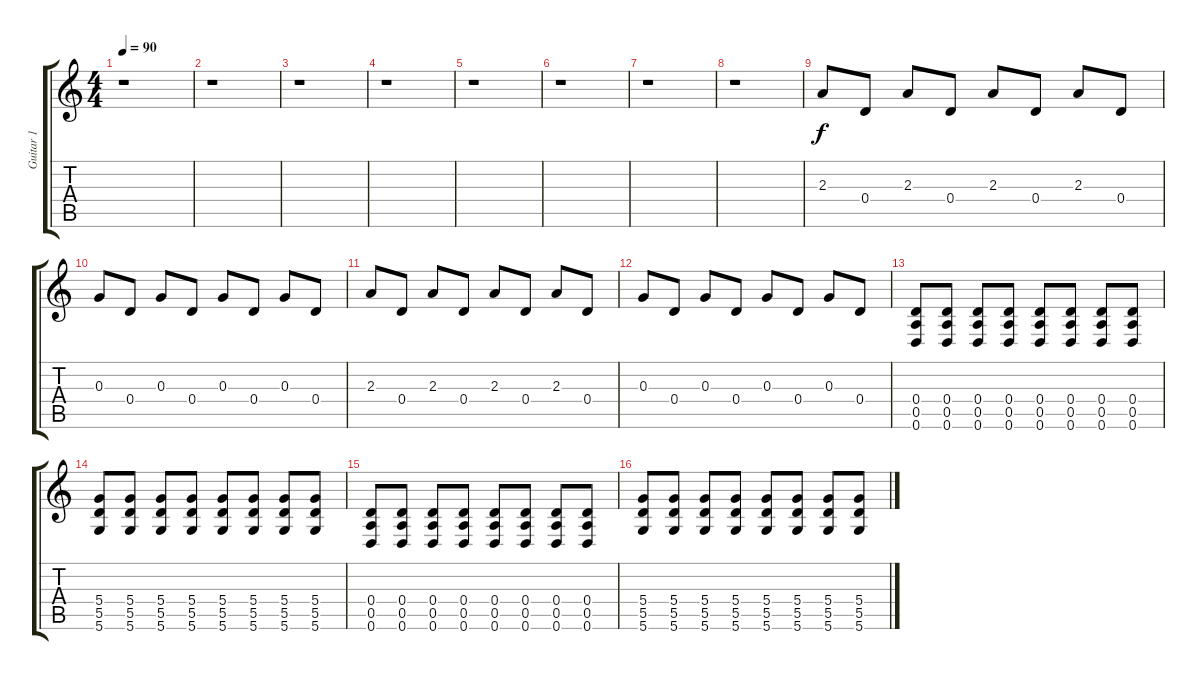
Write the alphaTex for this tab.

\track ("Guitar 1" "Guitar 1") {instrument overdrivenguitar}
\staff {score tabs}
\tuning (E4 B3 G3 D3 A2 D2) {hide}
\ts (4 4)
\tempo 90
\clef g2
\ks c
r.1{dy f} |
r.1 |
r.1 |
r.1 |
r.1 |
r.1 |
r.1 |
r.1 |
2.3.8 0.4.8 2.3.8 0.4.8 2.3.8 0.4.8 2.3.8 0.4.8 |
0.3.8 0.4.8 0.3.8 0.4.8 0.3.8 0.4.8 0.3.8 0.4.8 |
2.3.8 0.4.8 2.3.8 0.4.8 2.3.8 0.4.8 2.3.8 0.4.8 |
0.3.8 0.4.8 0.3.8 0.4.8 0.3.8 0.4.8 0.3.8 0.4.8 |
(0.4 0.5 0.6).8{instrument distortionguitar} (0.4 0.5 0.6).8 (0.4 0.5 0.6).8 (0.4 0.5 0.6).8 (0.4 0.5 0.6).8 (0.4 0.5 0.6).8 (0.4 0.5 0.6).8 (0.4 0.5 0.6).8 |
(5.4 5.5 5.6).8 (5.4 5.5 5.6).8 (5.4 5.5 5.6).8 (5.4 5.5 5.6).8 (5.4 5.5 5.6).8 (5.4 5.5 5.6).8 (5.4 5.5 5.6).8 (5.4 5.5 5.6).8 |
(0.4 0.5 0.6).8 (0.4 0.5 0.6).8 (0.4 0.5 0.6).8 (0.4 0.5 0.6).8 (0.4 0.5 0.6).8 (0.4 0.5 0.6).8 (0.4 0.5 0.6).8 (0.4 0.5 0.6).8 |
(5.4 5.5 5.6).8 (5.4 5.5 5.6).8 (5.4 5.5 5.6).8 (5.4 5.5 5.6).8 (5.4 5.5 5.6).8 (5.4 5.5 5.6).8 (5.4 5.5 5.6).8 (5.4 5.5 5.6).8
